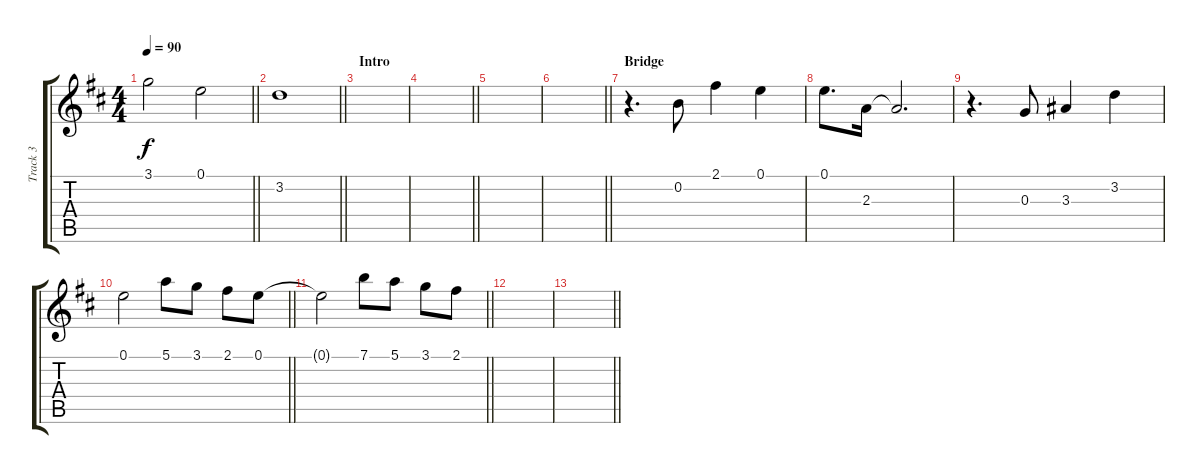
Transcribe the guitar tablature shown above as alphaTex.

\track ("Track 3" "Track 3") {mute instrument acousticguitarsteel}
\staff {score tabs}
\tuning (E4 B3 G3 D3 A2 E2) {hide}
\ts (4 4)
\tempo 90
\clef g2
\barLineRight lightlight
\ks d
3.1.2{dy f} 0.1.2 |
\barLineRight lightlight
3.2.1 |
\section ("" "Intro")
|
\barLineRight lightlight
|
|
\barLineRight lightlight
|
\section ("" "Bridge")
r.4{d} 0.2.8 2.1.4 0.1.4 |
0.1.8{d} 2.3.16 2.3{t}.2{d} |
r.4{d} 0.3.8 3.3.4 3.2.4 |
\barLineRight lightlight
0.1.2 5.1.8 3.1.8 2.1.8 0.1.8 |
\barLineRight lightlight
0.1{t}.2 7.1.8 5.1.8 3.1.8 2.1.8 |
|
\barLineRight lightlight
